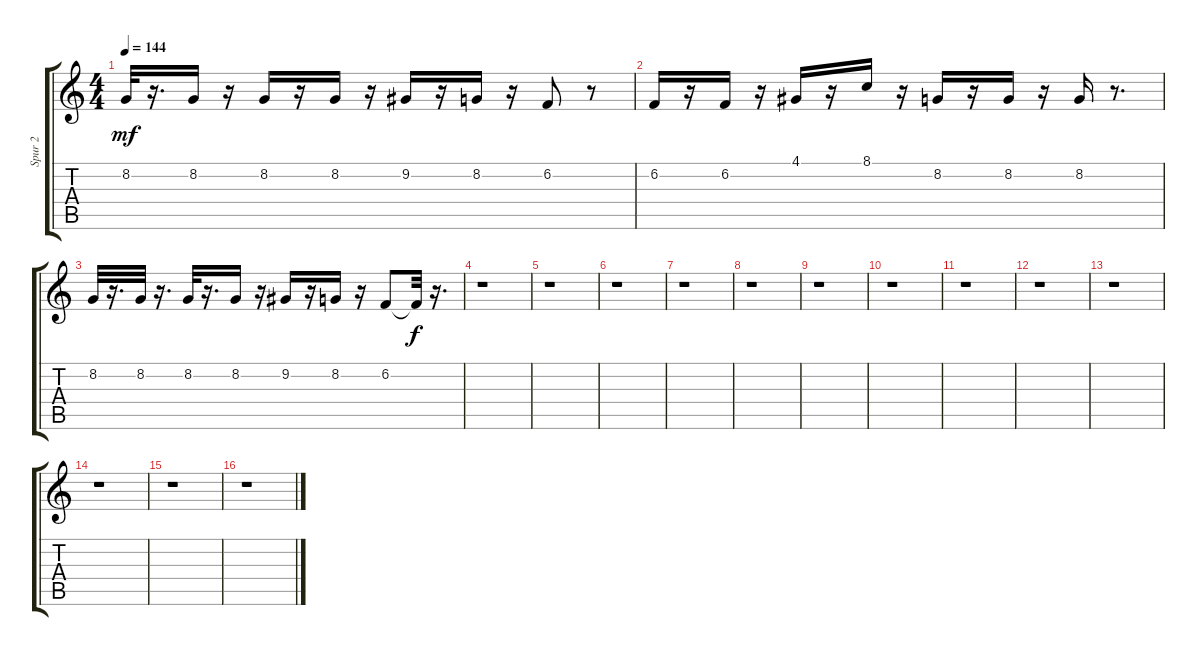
\track ("Spur 2" "Spur 2") {instrument lead2sawtooth}
\staff {score tabs}
\tuning (E4 B3 G3 D3 A2 E2) {hide}
\ts (4 4)
\tempo 144
\clef g2
\ks c
8.2.32{dy mf} r.16{d} 8.2.16 r.16 8.2.16 r.16 8.2.16 r.16 9.2.16 r.16 8.2.16 r.16 6.2.8 r.8 |
6.2.16 r.16 6.2.16 r.16 4.1.16 r.16 8.1.16 r.16 8.2.16 r.16 8.2.16 r.16 8.2.16 r.8{d} |
8.2.32 r.16{d} 8.2.32 r.16{d} 8.2.32 r.16{d} 8.2.16 r.16 9.2.16 r.16 8.2.16 r.16 6.2.8 6.2{t}.32{dy f} r.16{d} |
r.1 |
r.1 |
r.1 |
r.1 |
r.1 |
r.1 |
r.1 |
r.1 |
r.1 |
r.1 |
r.1 |
r.1 |
r.1
